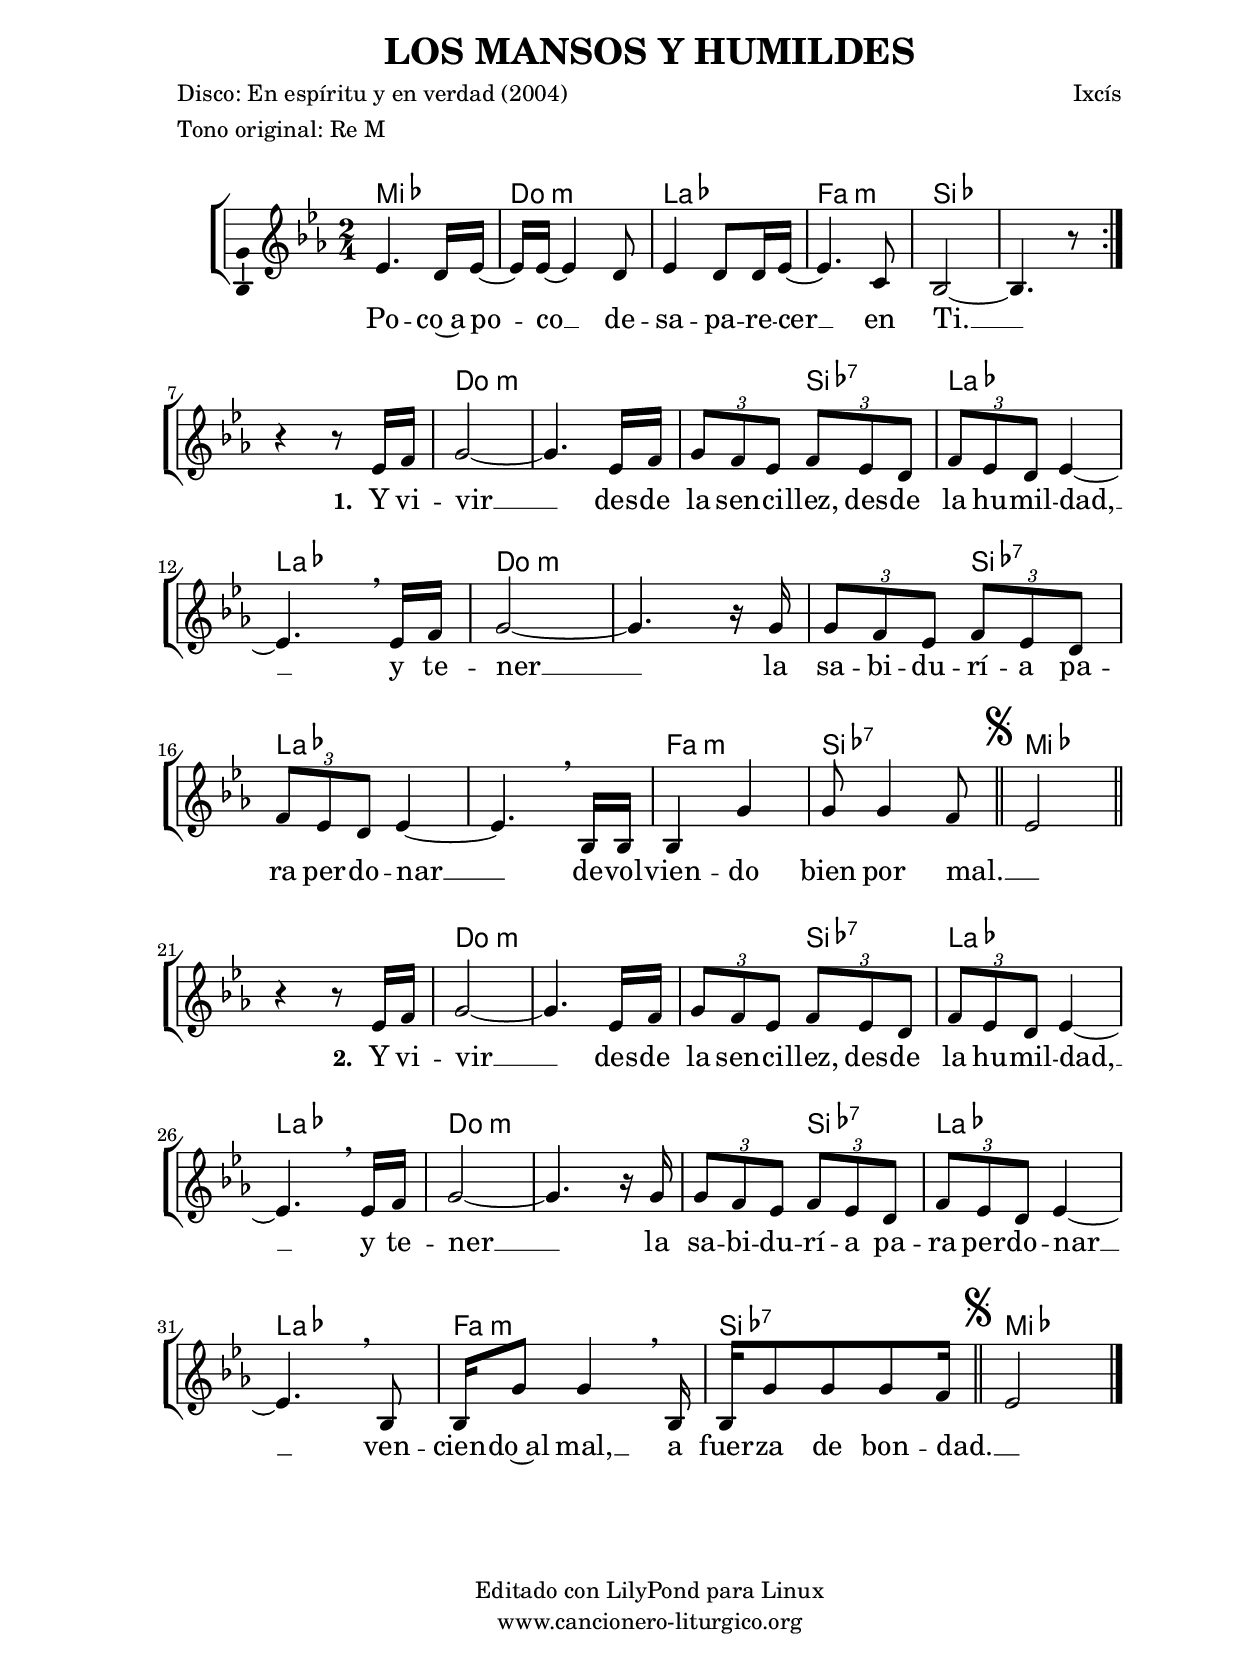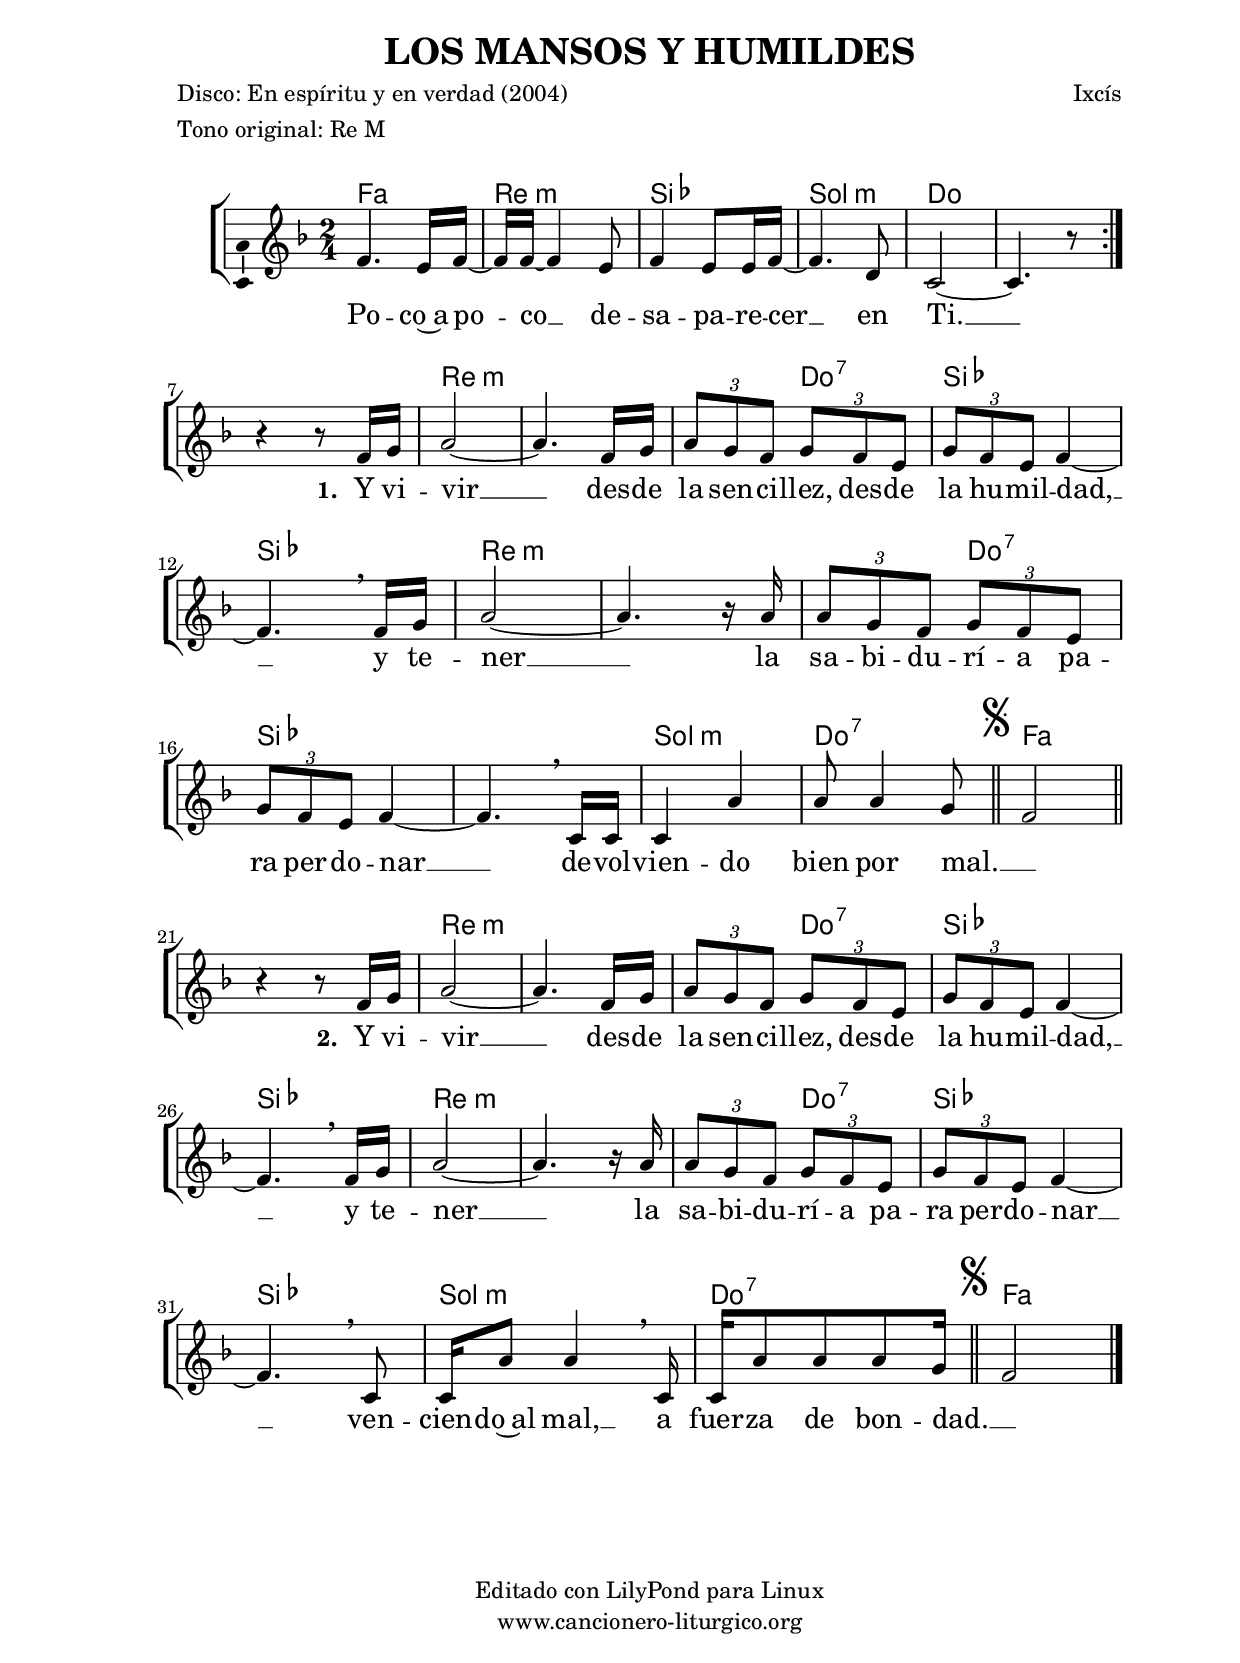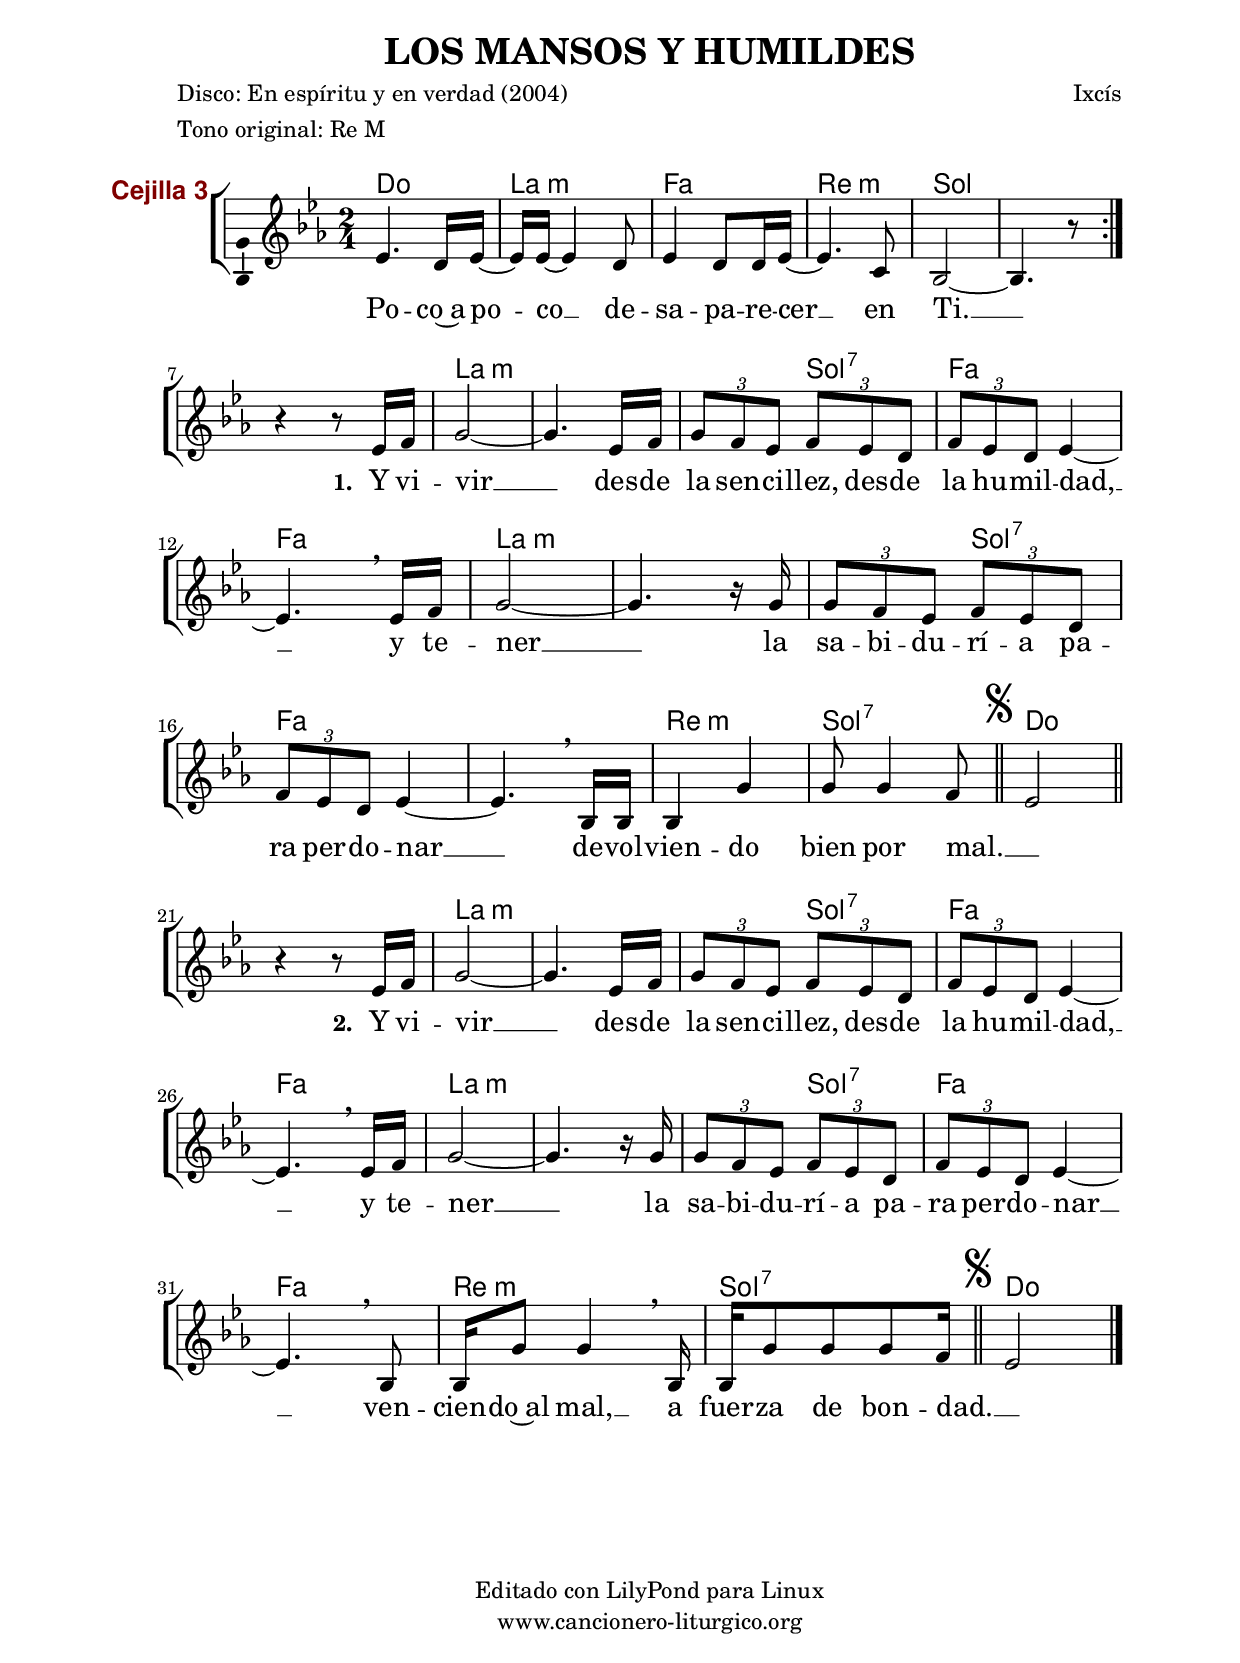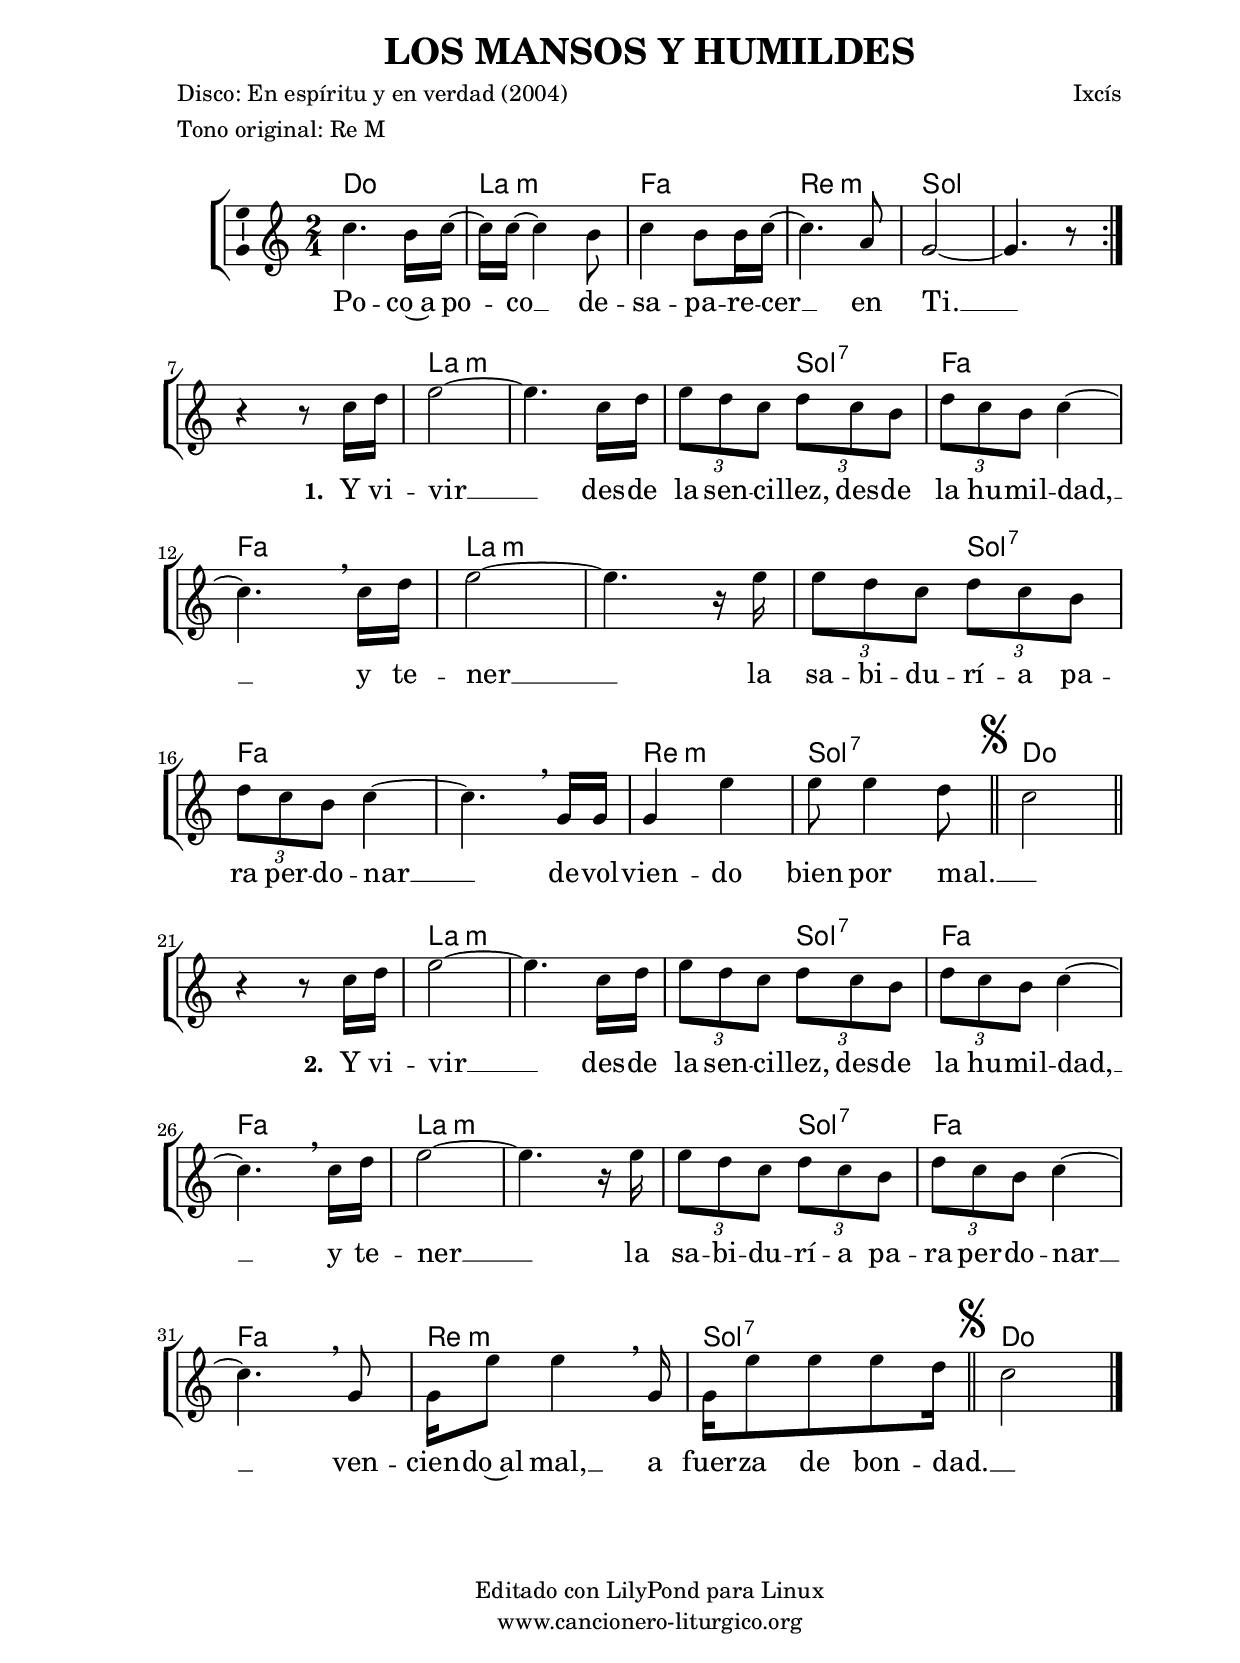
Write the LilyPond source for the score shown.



%versión de lilypond para la que se ha escrito esta partitura:
\version "2.16.0"

	%Tamaño papel
	#(set-default-paper-size "a4")
	%Tamaño partitura
	#(set-global-staff-size 20)
	%No responde al pulsar sobre una nota
	#(ly:set-option 'point-and-click #f)

%parámetros del encabezamiento:
\header {
	title = "LOS MANSOS Y HUMILDES"
	subtitle = ""
	composer = "Ixcís"
	poet = "Disco: En espíritu y en verdad (2004)"
	meter = "Tono original: Re M"
	arranger = ""
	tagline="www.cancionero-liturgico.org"
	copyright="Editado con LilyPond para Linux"
	tiempo = ""
	usos = "Gracias"
	letra = ""
	}

%parámetros asociados al papel:
\paper  {
	oddHeaderMarkup = \markup {\fill-line { \on-the-fly #not-first-page \fromproperty #'header:title \on-the-fly #not-first-page \fromproperty #'header:composer }}
	evenHeaderMarkup = \markup {\fill-line { \fromproperty #'header:composer \fromproperty #'header:title }}
	#(set-paper-size "a4")
	print-page-number = ##f
	first-page-number = 1
	print-first-page-number = ##f
%	head-separation = 3.0 \cm
	top-margin = 2.0 \cm
	bottom-margin = 0.5\cm
%%%	bottom-margin = -1.0\cm
	left-margin = 3.0 \cm
	line-width = 16.0 \cm 
	indent = 8\mm
	interscoreline = 2.\mm
	between-system-space = 15\mm
%	para que las partituras no llenen la hoja:
	ragged-bottom = ##t
%	idem para la última hoja:
	ragged-last-bottom = ##f
%	para que las partituras llenen el ancho del papel:
	ragged-last = ##f
	after-title-space = 2.5 \cm
page-count=1
system-count=7

	%Flexible Vertical Spacing
%	markup-markup-spacing =
%	#'((basic-distance . 15) (minimum-distance . 15) (padding . 3))
	markup-system-spacing =
	#'((basic-distance . 15) (minimum-distance . 15) (padding . 3))
	system-system-spacing =
	#'((basic-distance . 15) (minimum-distance . 15) (padding . 3))
	score-system-spacing =
	#'((basic-distance . 15) (minimum-distance . 15) (padding . 5))
%	top-system-spacing = % header
%	#'((basic-distance . 8) (minimum-distance . 0) (padding . 0))
%	top-markup-spacing =
%	#'((basic-distance . 20) (minimum-distance . 20) (padding . 0))
	last-bottom-spacing = % footer
	#'((basic-distance . 5) (minimum-distance . 5) (padding . 0))
%	score-markup-spacing =
%	#'((basic-distance . 16) (minimum-distance . 13) (padding . 0))

	}


%parámetros que afectan a toda la partitura:
global =  {
	%clave de sol (G):
	\clef G
	%armadura:
	\transpose d ees
	\key d \major
	\tempo 4=78
	\set Score.tempoHideNote = ##t
	}


acordes = {
	\italianChords
	\chordmode {
	\transpose d ees
{

\repeat volta 2 {
d2 b:m g e:m a a
}

s2 b2:m b:m b4:m a:7 g2 g
b2:m b:m b4:m a:7 g2 g
e:m a:7 d

s2 b2:m b:m b4:m a:7 g2 g
b2:m b:m b4:m a:7 g2 g
e:m a:7 d

	}
	}
}



melodia = 
	\transpose d ees
{
\time 2/4

\relative c'{

\repeat volta 2 {
d4. cis16 d~
d16 d16~d4 cis8
d4 cis8 cis16 d16~
d4. b8
a2~
a4. r8
}

%\bar "||"
\break

r4 r8 d16 e
fis2~
fis4. d16 e
\tuplet 3/2 {fis8 e d} \tuplet 3/2 {e8 d cis}
\tuplet 3/2 {e8 d cis} d4~
d4. \breathe d16 e
fis2~
fis4.r16 fis16
\tuplet 3/2 {fis8 e d} \tuplet 3/2 {e8 d cis}
\tuplet 3/2 {e8 d cis} d4~
d4. \breathe a16 a
a4 fis'
fis8 fis4 e8 \mark \markup { \musicglyph "scripts.segno" }
\bar "||"
d2

\bar "||"
\break

r4 r8 d16 e
fis2~
fis4. d16 e
\tuplet 3/2 {fis8 e d} \tuplet 3/2 {e8 d cis}
\tuplet 3/2 {e8 d cis} d4~
d4. \breathe d16 e
fis2~
fis4.r16 fis16
\tuplet 3/2 {fis8 e d} \tuplet 3/2 {e8 d cis}
\tuplet 3/2 {e8 d cis} d4~
d4. \breathe a8
a16 fis'8 fis4 \breathe a,16
a16 fis'8 fis fis e16 \mark \markup { \musicglyph "scripts.segno" }
\bar "||"
d2

\bar "|."

}
}


texto = \lyricmode {
Po -- co~a po -- co __ de -- sa -- pa -- re -- cer __ en Ti. __

\set stanza =#"1. " Y vi -- vir __ des -- de la sen -- ci -- llez,
des -- de la hu -- mil -- dad, __
y te -- ner __ la sa -- bi -- du -- rí -- a pa -- ra per -- do -- nar __
de -- vol -- vien -- do bien por mal. __ _

\set stanza =#"2. " Y vi -- vir __ des -- de la sen -- ci -- llez,
des -- de la hu -- mil -- dad, __
y te -- ner __ la sa -- bi -- du -- rí -- a pa -- ra per -- do -- nar __
ven -- cien -- do~al mal, __ a fuer -- za de bon -- dad. __ _

}


acordesStaff = \context ChordNames = acordesStaff <<
	\set chordChanges = ##t
	\acordes
	>>


%%%%%%%%%%%%%%%%%%%%%%%%%%%%%%%%%%% CEJILLA %%%%%%%%%%%%%%%%%%%%%%%%%%%%%%%%%%%
acordescejilla = {
%%%	\override ChordNames.ChordName #'font-size = #-1
%%%	\override ChordNames.ChordName #'font-series = #'bold
	\transpose ees c {
		\acordes
		}
	}

acordescejillaStaff = \context ChordNames = acordescejillaStaff <<
	\set Staff.instrumentName = \markup \with-color #darkred \larger \bold \sans "Cejilla 3"
	\set chordChanges = ##t
	\acordescejilla
	>>
%%%%%%%%%%%%%%%%%%%%%%%%%%%%%%%%%%% CEJILLA %%%%%%%%%%%%%%%%%%%%%%%%%%%%%%%%%%%


vozStaff = \context Voice = vozStaff
\with {\consists "Ambitus_engraver"}
<<
%	\set Staff.instrumentName = ""
%	\set Staff.shortInstrumentName = ""
%	\set Staff.midiInstrument = #"clarinet"
%	\set Staff.midiInstrument = #"cello"
	\set Staff.midiInstrument = #"flute"
%	\set Staff.midiInstrument = #"electric guitar (jazz)"
%	\set Staff.midiInstrument = #"english horn"
%	\set Staff.midiInstrument = #"violin"
%	\set Staff.midiInstrument = #"glockenspiel"
	\set Staff.midiMinimumVolume = #0.7
	\set Staff.midiMaximumVolume = #0.9
	\global
	\melodia
	>>


textoStaff = \context Lyrics = textoStaff <<
	\lyricsto vozStaff \texto
	>>


\book {
	\score {
		\context ChoirStaff {
			\override StaffGroup.SystemStartBracket #'collapse-height = #1
			\override Score.SystemStartBar #'collapse-height = #1
			<<
			\acordesStaff
			\vozStaff
			\textoStaff
			>>
			}
		\layout {
	    		\context {
				\Lyrics
				\override LyricText #'font-size = #2
				}
	   		 \context {
				\Score
				\override StaffSymbol #'staff-space = #(magstep +3)
				}
			}
		}
	\score {
		\unfoldRepeats
		\context ChoirStaff {
			<<
			\acordesStaff
			\vozStaff
			>>
			}
		\midi {
	  		\context {
	  			\Score
				tempoWholesPerMinute = #(ly:make-moment 70 4)
				}
			}
		}
	}


%Partitura para guitarra
#(define output-suffix "G")
\book {
	\score {
		\context ChoirStaff {
			\override StaffGroup.SystemStartBracket #'collapse-height = #1
			\override Score.SystemStartBar #'collapse-height = #1
			<<
			\acordescejillaStaff
			\vozStaff
			\textoStaff
			>>
			}
		\layout {
%%%%%%%%%%%%%%%%%%%%%%%%%%%%%%%%%%% CEJILLA %%%%%%%%%%%%%%%%%%%%%%%%%%%%%%%%%%%
			\context {
				\ChordNames \consists Instrument_name_engraver
				}
%%%%%%%%%%%%%%%%%%%%%%%%%%%%%%%%%%% CEJILLA %%%%%%%%%%%%%%%%%%%%%%%%%%%%%%%%%%%
	    		\context {
				\Lyrics
				\override LyricText #'font-size = #2
				}
	   		 \context {
				\Score
				\override StaffSymbol #'staff-space = #(magstep +3)
				}
			}
		}
	}


#(define output-suffix "C")
\book {
	\score {
		\context ChoirStaff {
			\override StaffGroup.SystemStartBracket #'collapse-height = #1
			\override Score.SystemStartBar #'collapse-height = #1
\transpose c d
			<<
			\acordesStaff
			\vozStaff
			\textoStaff
			>>
			}
		\layout {
	    		\context {
				\Lyrics
				\override LyricText #'font-size = #2
				}
	   		 \context {
				\Score
				\override StaffSymbol #'staff-space = #(magstep +3)
				}
			}
		}
	}


#(define output-suffix "S")
\book {
	\score {
		\context ChoirStaff {
			\override StaffGroup.SystemStartBracket #'collapse-height = #1
			\override Score.SystemStartBar #'collapse-height = #1
\transpose c a
			<<
			\acordesStaff
			\vozStaff
			\textoStaff
			>>
			}
		\layout {
	    		\context {
				\Lyrics
				\override LyricText #'font-size = #2
				}
	   		 \context {
				\Score
				\override StaffSymbol #'staff-space = #(magstep +3)
				}
			}
		}
	}


